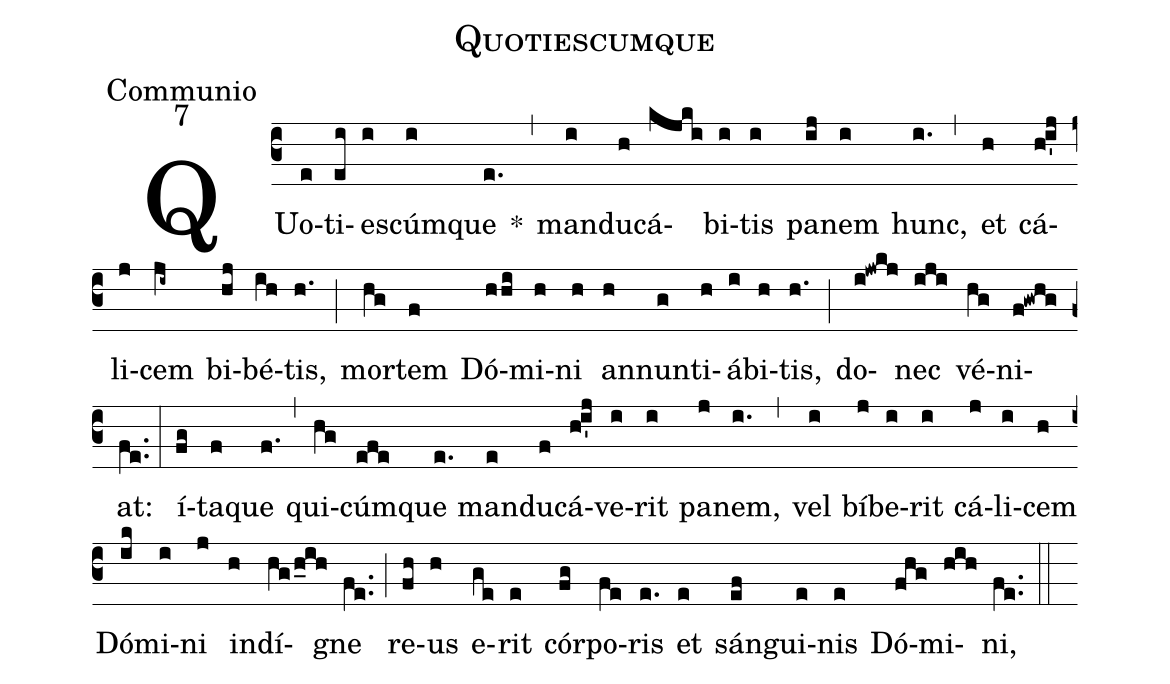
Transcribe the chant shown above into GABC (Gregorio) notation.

name: Quotiescumque;
office-part: Communio;
mode: 7;
%%
(c3) QUo(e)ti(ei)es(i)cúm(i)que(e.) *(,) man(i)du(h)cá(kjki)bi(i)tis(i) pa(ij)nem(i) hunc,(i.) (,) et(h) cá(h!i'j)li(j)cem(ji~) bi(hj)bé(ih)tis,(h.) (;) mor(hg)tem(f) Dó(hhi)mi(h)ni(h) an(h)nun(g)ti(h)á(i)bi(h)tis,(h.) (;) do(i!jwkj)nec(iji) vé(hg)ni(f!gwhg)at:(fe..) (:)
í(fg)ta(f)que(f.) (,) qui(hg)cúm(efe)que(e.) man(e)du(f)cá(h!i'j)ve(i)rit(i) pa(j)nem,(i.) (,) vel(i) bí(j)be(i)rit(i) cá(j)li(i)cem(h) Dó(ik)mi(i)ni(j) in(h)dí(hg/h_ih)gne(fe..) (;) re(fh)us(h) e(ge)rit(e) cór(fg)po(fe)ris(e.) et(e) sán(ef)gui(e)nis(e) Dó(fhg)mi(hih)ni,(fe..) (::)
